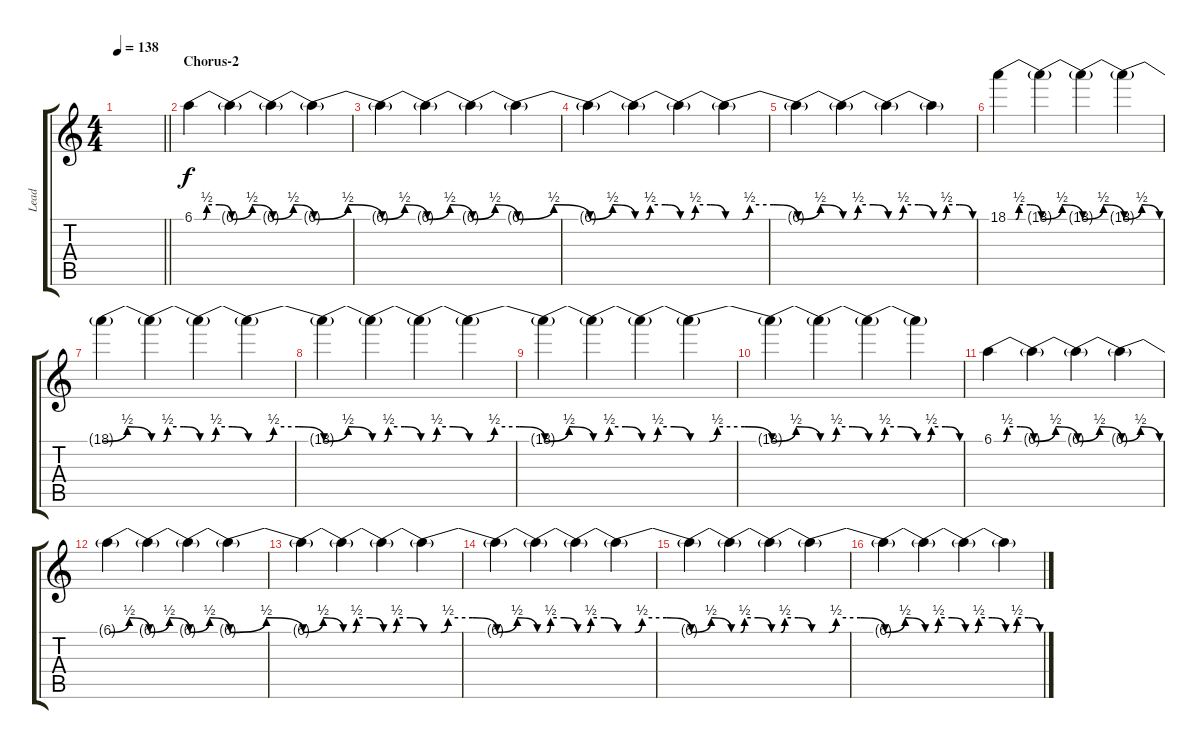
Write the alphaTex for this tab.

\track ("Lead" "Lead") {instrument distortionguitar}
\staff {score tabs}
\tuning (Eb4 Bb3 Gb3 Db3 Ab2 Eb2) {hide}
\ts (4 4)
\tempo 138
\clef g2
\barLineRight lightlight
\ks c
|
\section ("" "Chorus-2")
6.1{be (custom 0 0 14 0 20 2 40 2 60 0)}.4{volume 8} 6.1{be (bendrelease 0 0 20 2 40 2 60 0) t}.4 6.1{be (bendrelease 0 0 20 2 40 2 60 0) t}.4 6.1{be (bendrelease 0 0 20 2 40 2 60 0) t}.4 |
6.1{be (bendrelease 0 0 20 2 40 2 60 0) t}.4 6.1{be (bendrelease 0 0 20 2 40 2 60 0) t}.4 6.1{be (bendrelease 0 0 20 2 40 2 60 0) t}.4 6.1{be (bendrelease 0 0 20 2 40 2 60 0) t}.4 |
6.1{be (bendrelease 0 0 20 2 40 2 60 0) t}.4 6.1{be (custom 0 0 14 0 20 2 40 2 60 0) t}.4 6.1{be (custom 0 0 14 0 20 2 40 2 60 0) t}.4 6.1{be (custom 0 0 14 0 20 2 40 2 60 0) t}.4 |
6.1{be (bendrelease 0 0 20 2 40 2 60 0) t}.4 6.1{be (custom 0 0 14 0 20 2 40 2 60 0) t}.4 6.1{be (custom 0 0 14 0 20 2 40 2 60 0) t}.4 6.1{be (custom 0 0 14 0 20 2 40 2 60 0) t}.4 |
18.1{be (custom 0 0 14 0 20 2 40 2 60 0)}.4 18.1{be (bendrelease 0 0 20 2 40 2 60 0) t}.4 18.1{be (bendrelease 0 0 20 2 40 2 60 0) t}.4 18.1{be (bendrelease 0 0 20 2 40 2 60 0) t}.4 |
18.1{be (bendrelease 0 0 20 2 40 2 60 0) t}.4 18.1{be (custom 0 0 14 0 20 2 40 2 60 0) t}.4 18.1{be (custom 0 0 14 0 20 2 40 2 60 0) t}.4 18.1{be (custom 0 0 14 0 20 2 40 2 60 0) t}.4 |
18.1{be (bendrelease 0 0 20 2 40 2 60 0) t}.4 18.1{be (custom 0 0 14 0 20 2 40 2 60 0) t}.4 18.1{be (custom 0 0 14 0 20 2 40 2 60 0) t}.4 18.1{be (custom 0 0 14 0 20 2 40 2 60 0) t}.4 |
18.1{be (bendrelease 0 0 20 2 40 2 60 0) t}.4 18.1{be (custom 0 0 14 0 20 2 40 2 60 0) t}.4 18.1{be (custom 0 0 14 0 20 2 40 2 60 0) t}.4 18.1{be (custom 0 0 14 0 20 2 40 2 60 0) t}.4 |
18.1{be (bendrelease 0 0 20 2 40 2 60 0) t}.4 18.1{be (custom 0 0 14 0 20 2 40 2 60 0) t}.4 18.1{be (custom 0 0 14 0 20 2 40 2 60 0) t}.4 18.1{be (custom 0 0 14 0 20 2 40 2 60 0) t}.4 |
6.1{be (custom 0 0 14 0 20 2 40 2 60 0)}.4 6.1{be (bendrelease 0 0 20 2 40 2 60 0) t}.4 6.1{be (bendrelease 0 0 20 2 40 2 60 0) t}.4 6.1{be (bendrelease 0 0 20 2 40 2 60 0) t}.4 |
6.1{be (bendrelease 0 0 20 2 40 2 60 0) t}.4 6.1{be (bendrelease 0 0 20 2 40 2 60 0) t}.4 6.1{be (bendrelease 0 0 20 2 40 2 60 0) t}.4 6.1{be (bendrelease 0 0 20 2 40 2 60 0) t}.4 |
6.1{be (bendrelease 0 0 20 2 40 2 60 0) t}.4 6.1{be (custom 0 0 14 0 20 2 40 2 60 0) t}.4 6.1{be (custom 0 0 14 0 20 2 40 2 60 0) t}.4 6.1{be (custom 0 0 14 0 20 2 40 2 60 0) t}.4 |
6.1{be (bendrelease 0 0 20 2 40 2 60 0) t}.4 6.1{be (custom 0 0 14 0 20 2 40 2 60 0) t}.4 6.1{be (custom 0 0 14 0 20 2 40 2 60 0) t}.4 6.1{be (custom 0 0 14 0 20 2 40 2 60 0) t}.4 |
6.1{be (bendrelease 0 0 20 2 40 2 60 0) t}.4 6.1{be (custom 0 0 14 0 20 2 40 2 60 0) t}.4 6.1{be (custom 0 0 14 0 20 2 40 2 60 0) t}.4 6.1{be (custom 0 0 14 0 20 2 40 2 60 0) t}.4 |
6.1{be (bendrelease 0 0 20 2 40 2 60 0) t}.4 6.1{be (custom 0 0 14 0 20 2 40 2 60 0) t}.4 6.1{be (custom 0 0 14 0 20 2 40 2 60 0) t}.4 6.1{be (custom 0 0 14 0 20 2 40 2 60 0) t}.4
